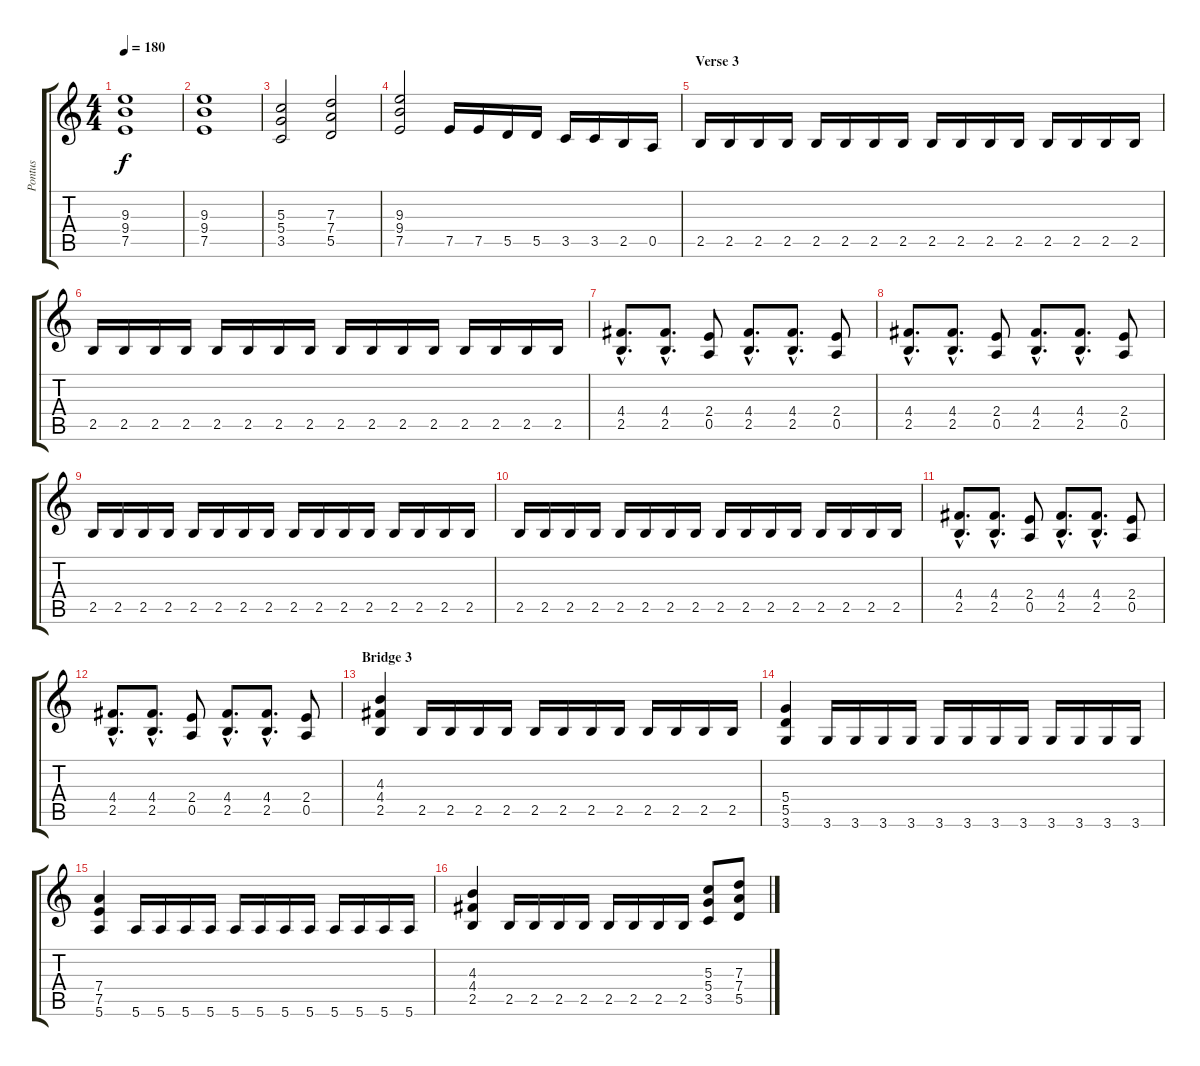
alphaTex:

\track ("Pontus" "Pontus") {instrument distortionguitar}
\staff {score tabs}
\tuning (E4 B3 G3 D3 A2 E2) {hide}
\ts (4 4)
\tempo 180
\clef g2
\ks c
(9.3{t} 9.4{t} 7.5{t}).1{dy f} |
(9.3 9.4 7.5).1 |
(5.3 5.4 3.5).2 (7.3 7.4 5.5).2 |
(9.3 9.4 7.5).2 7.5.16 7.5.16 5.5.16 5.5.16 3.5.16 3.5.16 2.5.16 0.5.16 |
\section ("" "Verse 3")
2.5.16 2.5.16 2.5.16 2.5.16 2.5.16 2.5.16 2.5.16 2.5.16 2.5.16 2.5.16 2.5.16 2.5.16 2.5.16 2.5.16 2.5.16 2.5.16 |
2.5.16 2.5.16 2.5.16 2.5.16 2.5.16 2.5.16 2.5.16 2.5.16 2.5.16 2.5.16 2.5.16 2.5.16 2.5.16 2.5.16 2.5.16 2.5.16 |
(4.4{hac} 2.5{hac}).8{d} (4.4{hac} 2.5{hac}).8{d} (2.4 0.5).8 (4.4{hac} 2.5{hac}).8{d} (4.4{hac} 2.5{hac}).8{d} (2.4 0.5).8 |
(4.4{hac} 2.5{hac}).8{d} (4.4{hac} 2.5{hac}).8{d} (2.4 0.5).8 (4.4{hac} 2.5{hac}).8{d} (4.4{hac} 2.5{hac}).8{d} (2.4 0.5).8 |
2.5.16 2.5.16 2.5.16 2.5.16 2.5.16 2.5.16 2.5.16 2.5.16 2.5.16 2.5.16 2.5.16 2.5.16 2.5.16 2.5.16 2.5.16 2.5.16 |
2.5.16 2.5.16 2.5.16 2.5.16 2.5.16 2.5.16 2.5.16 2.5.16 2.5.16 2.5.16 2.5.16 2.5.16 2.5.16 2.5.16 2.5.16 2.5.16 |
(4.4{hac} 2.5{hac}).8{d} (4.4{hac} 2.5{hac}).8{d} (2.4 0.5).8 (4.4{hac} 2.5{hac}).8{d} (4.4{hac} 2.5{hac}).8{d} (2.4 0.5).8 |
(4.4{hac} 2.5{hac}).8{d} (4.4{hac} 2.5{hac}).8{d} (2.4 0.5).8 (4.4{hac} 2.5{hac}).8{d} (4.4{hac} 2.5{hac}).8{d} (2.4 0.5).8 |
\section ("" "Bridge 3")
(4.3 4.4 2.5).4 2.5.16 2.5.16 2.5.16 2.5.16 2.5.16 2.5.16 2.5.16 2.5.16 2.5.16 2.5.16 2.5.16 2.5.16 |
(5.4 5.5 3.6).4 3.6.16 3.6.16 3.6.16 3.6.16 3.6.16 3.6.16 3.6.16 3.6.16 3.6.16 3.6.16 3.6.16 3.6.16 |
(7.4 7.5 5.6).4 5.6.16 5.6.16 5.6.16 5.6.16 5.6.16 5.6.16 5.6.16 5.6.16 5.6.16 5.6.16 5.6.16 5.6.16 |
(4.3 4.4 2.5).4 2.5.16 2.5.16 2.5.16 2.5.16 2.5.16 2.5.16 2.5.16 2.5.16 (5.3 5.4 3.5).8 (7.3 7.4 5.5).8
